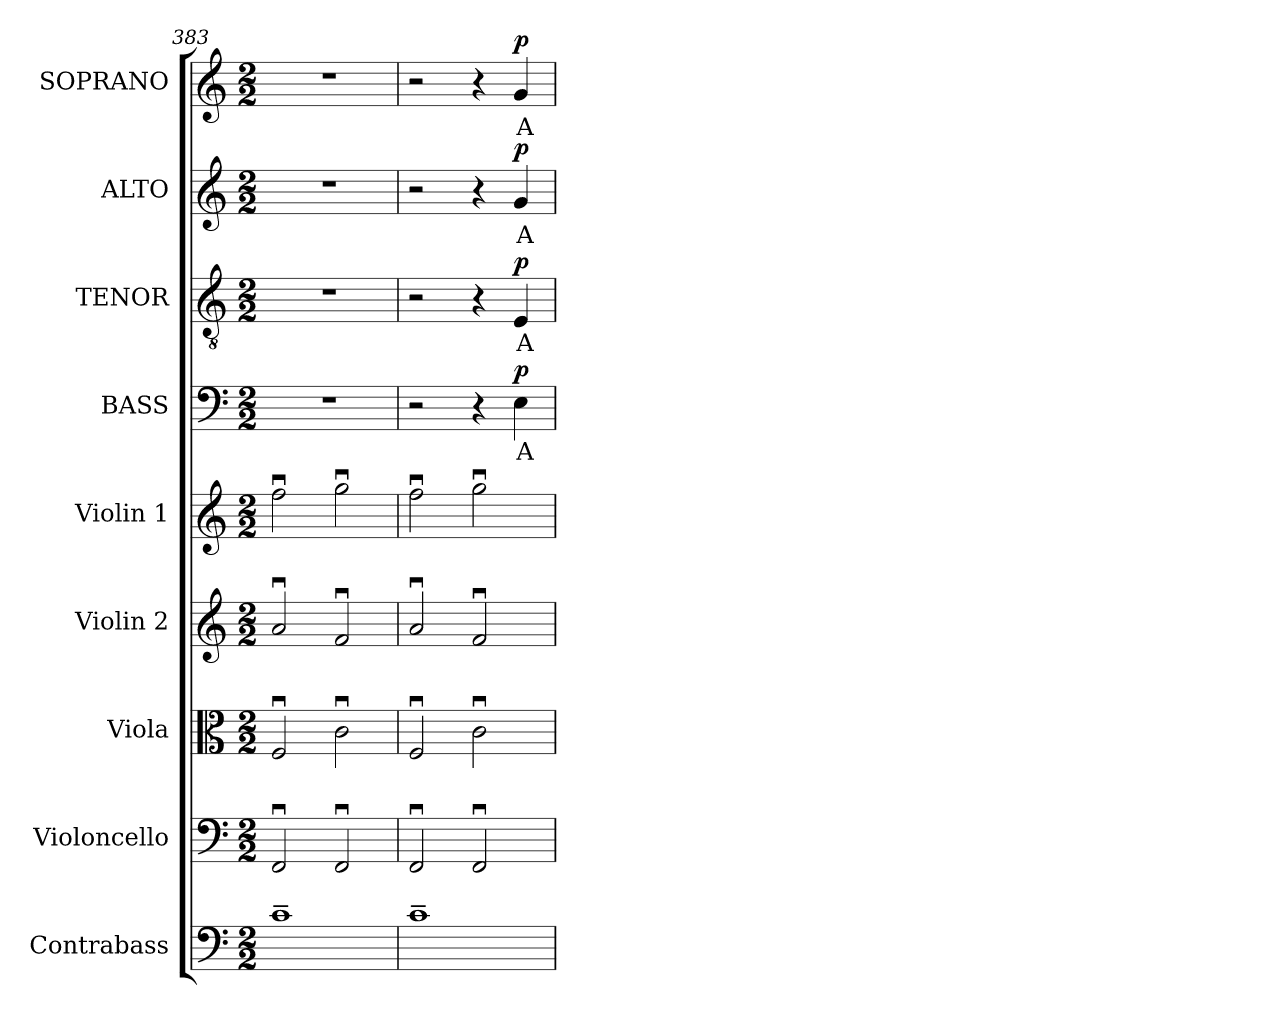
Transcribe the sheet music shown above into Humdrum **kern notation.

**kern	**kern	**kern	**kern	**kern	**kern	**text	**dynam	**kern	**text	**dynam	**kern	**text	**dynam	**kern	**text	**dynam
*part9	*part8	*part7	*part6	*part5	*part4	*part4	*part4	*part3	*part3	*part3	*part2	*part2	*part2	*part1	*part1	*part1
*staff9	*staff8	*staff7	*staff6	*staff5	*staff4	*staff4	*staff4	*staff3	*staff3	*staff3	*staff2	*staff2	*staff2	*staff1	*staff1	*staff1
*I"Contrabass	*I"Violoncello	*I"Viola	*I"Violin 2	*I"Violin 1	*I"BASS	*	*	*I"TENOR	*	*	*I"ALTO	*	*	*I"SOPRANO	*	*
*I'Cb.	*I'Vc.	*I'Vla.	*I'Vln. 2	*I'Vln. 1	*I'B.	*	*	*I'T.	*	*	*I'A.	*	*	*I'S.	*	*
*clefF4	*clefF4	*clefC3	*clefG2	*clefG2	*clefF4	*	*	*clefGv2	*	*	*clefG2	*	*	*clefG2	*	*
*ITrd7c12	*	*	*	*	*	*	*	*ITrd7c12	*	*	*	*	*	*	*	*
*k[]	*k[]	*k[]	*k[]	*k[]	*k[]	*	*	*k[]	*	*	*k[]	*	*	*k[]	*	*
*C:	*C:	*C:	*C:	*C:	*C:	*	*	*C:	*	*	*C:	*	*	*C:	*	*
*M2/2	*M2/2	*M2/2	*M2/2	*M2/2	*M2/2	*	*	*M2/2	*	*	*M2/2	*	*	*M2/2	*	*
=383	=383	=383	=383	=383	=383	=383	=383	=383	=383	=383	=383	=383	=383	=383	=383	=383
1C~i	2FFui/	2Fui/	2aui/	2ffui\	1r	.	.	1r	.	.	1r	.	.	1r	.	.
.	2FFui/	2cui\	2fui/	2ggui\	.	.	.	.	.	.	.	.	.	.	.	.
=384	=384	=384	=384	=384	=384	=384	=384	=384	=384	=384	=384	=384	=384	=384	=384	=384
1C~i	2FFui/	2Fui/	2aui/	2ffui\	2r	.	.	2r	.	.	2r	.	.	2r	.	.
.	2FFui/	2cui\	2fui/	2ggui\	4r	.	.	4r	.	.	4r	.	.	4r	.	.
!	!	!	!	!	!	!LO:LY:b:color=#000000	!	!	!	!	!	!	!	!	!	!
!	!	!	!	!	!	!	!	!	!LO:LY:b:color=#000000	!	!	!	!	!	!	!
!	!	!	!	!	!	!	!	!	!	!	!	!LO:LY:b:color=#000000	!	!	!	!
!	!	!	!	!	!	!	!	!	!	!	!	!	!	!	!LO:LY:b:color=#000000	!
.	.	.	.	.	4Ei\	A-	p	4EEi/	A-	p	4gi/	A-	p	4gi/	A-	p
=	=	=	=	=	=	=	=	=	=	=	=	=	=	=	=	=
*-	*-	*-	*-	*-	*-	*-	*-	*-	*-	*-	*-	*-	*-	*-	*-	*-
